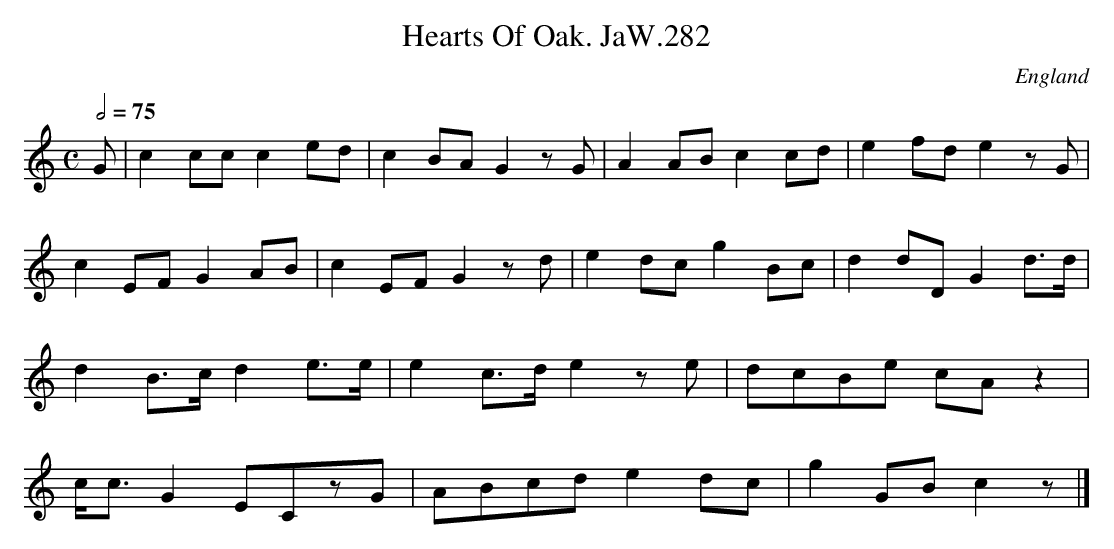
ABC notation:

X:1
T:Hearts Of Oak. JaW.282
L:1/8
M:C
O:England
Q:1/2=75
K:C
G|c2cc c2ed|c2BA G2zG|A2AB c2cd|e2fd e2zG|!
c2EF G2AB|c2EF G2zd|e2dc g2Bc|d2dD G2d>d|!
d2B>c d2e>e|e2c>d e2ze|dcBe cAz2|!
c<cG2 ECzG|ABcd e2dc|g2GBc2z|]
